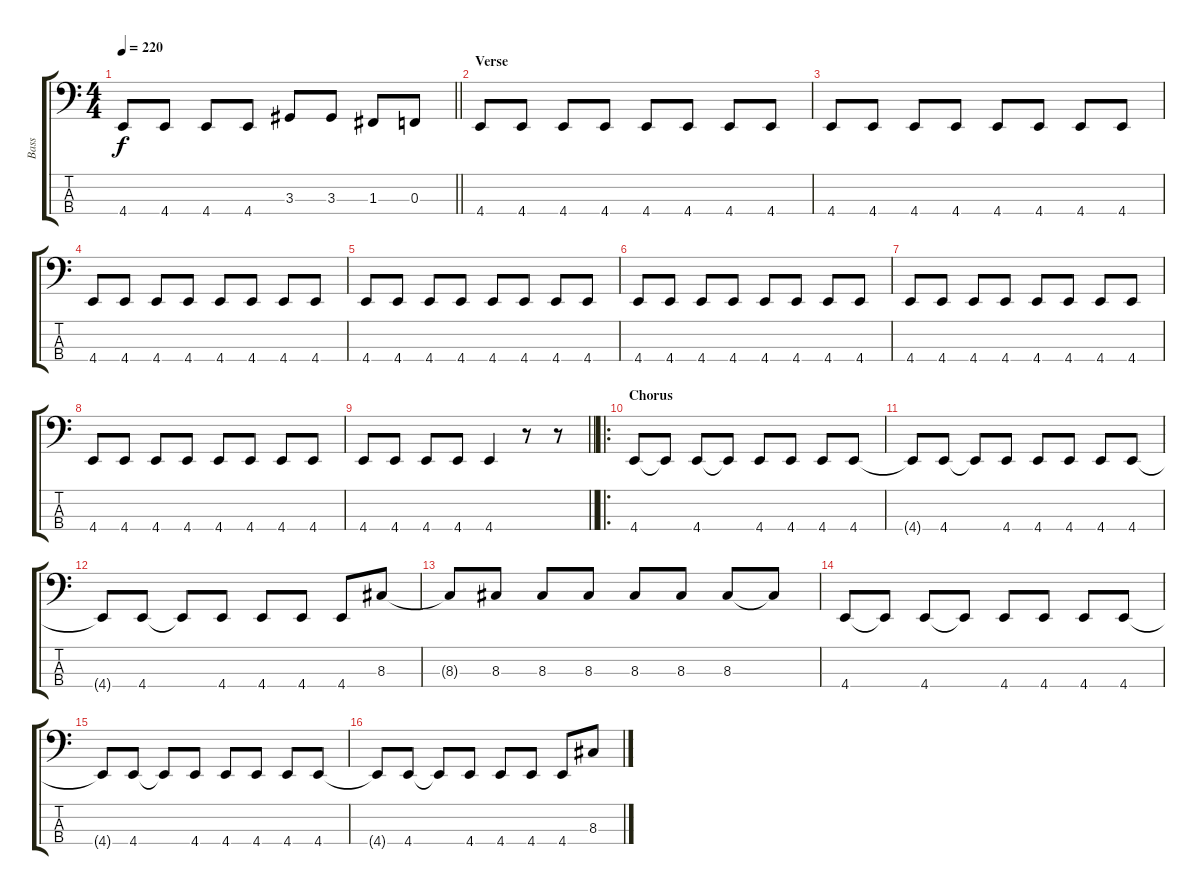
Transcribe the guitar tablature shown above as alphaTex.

\track ("Bass" "Bass") {instrument electricbasspick}
\staff {score tabs}
\tuning (Eb2 Bb1 F1 C1) {hide}
\ts (4 4)
\tempo 220
\clef f4
\barLineRight lightlight
\ks c
4.4.8{dy f} 4.4.8 4.4.8 4.4.8 3.3.8 3.3.8 1.3.8 0.3.8 |
\section ("" "Verse")
4.4.8 4.4.8 4.4.8 4.4.8 4.4.8 4.4.8 4.4.8 4.4.8 |
4.4.8 4.4.8 4.4.8 4.4.8 4.4.8 4.4.8 4.4.8 4.4.8 |
4.4.8 4.4.8 4.4.8 4.4.8 4.4.8 4.4.8 4.4.8 4.4.8 |
4.4.8 4.4.8 4.4.8 4.4.8 4.4.8 4.4.8 4.4.8 4.4.8 |
4.4.8 4.4.8 4.4.8 4.4.8 4.4.8 4.4.8 4.4.8 4.4.8 |
4.4.8 4.4.8 4.4.8 4.4.8 4.4.8 4.4.8 4.4.8 4.4.8 |
4.4.8 4.4.8 4.4.8 4.4.8 4.4.8 4.4.8 4.4.8 4.4.8 |
\barLineRight lightlight
4.4.8 4.4.8 4.4.8 4.4.8 4.4.4 r.8 r.8 |
\ro
\section ("" "Chorus")
4.4.8 4.4{t}.8 4.4.8 4.4{t}.8 4.4.8 4.4.8 4.4.8 4.4.8 |
4.4{t}.8 4.4.8 4.4{t}.8 4.4.8 4.4.8 4.4.8 4.4.8 4.4.8 |
4.4{t}.8 4.4.8 4.4{t}.8 4.4.8 4.4.8 4.4.8 4.4.8 8.3.8 |
8.3{t}.8 8.3.8 8.3.8 8.3.8 8.3.8 8.3.8 8.3.8 8.3{t}.8 |
4.4.8 4.4{t}.8 4.4.8 4.4{t}.8 4.4.8 4.4.8 4.4.8 4.4.8 |
4.4{t}.8 4.4.8 4.4{t}.8 4.4.8 4.4.8 4.4.8 4.4.8 4.4.8 |
4.4{t}.8 4.4.8 4.4{t}.8 4.4.8 4.4.8 4.4.8 4.4.8 8.3.8
